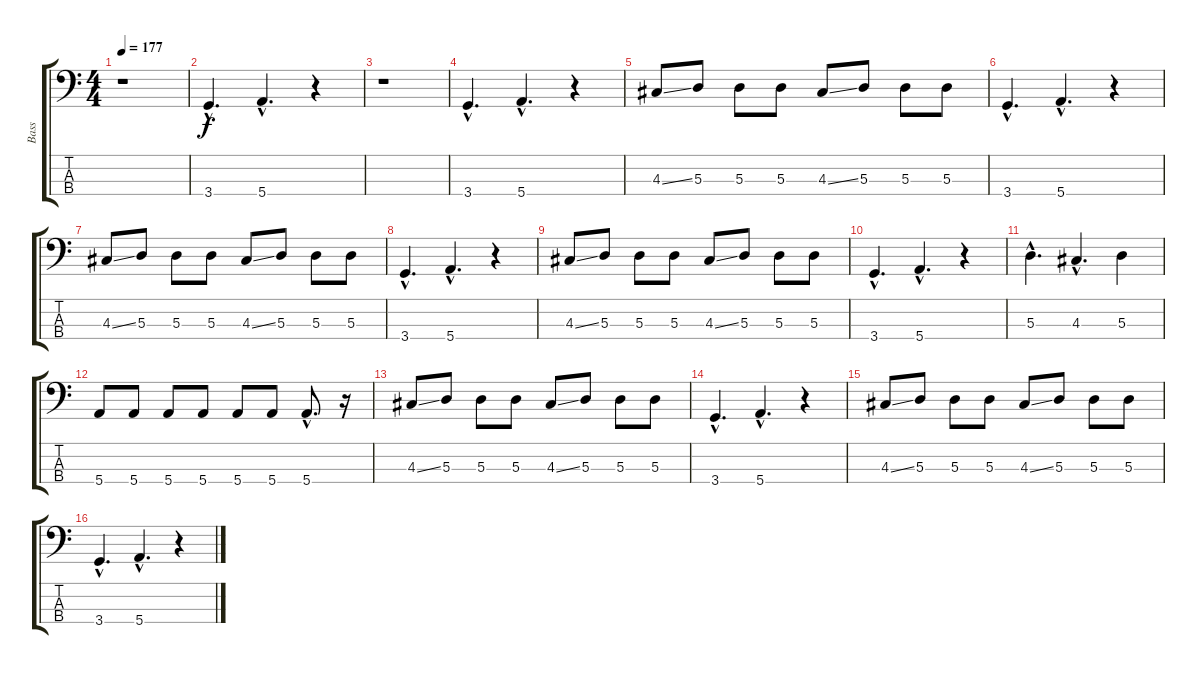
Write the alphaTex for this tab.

\track ("Bass" "Bass") {instrument electricbasspick}
\staff {score tabs}
\tuning (G2 D2 A1 E1) {hide}
\ts (4 4)
\tempo 177
\clef f4
\ks c
r.1{dy f instrument electricbasspick} |
3.4{hac}.4{d} 5.4{hac}.4{d} r.4 |
r.1 |
3.4{hac}.4{d} 5.4{hac}.4{d} r.4 |
4.3{ss}.8 5.3.8 5.3.8 5.3.8 4.3{ss}.8 5.3.8 5.3.8 5.3.8 |
3.4{hac}.4{d} 5.4{hac}.4{d} r.4 |
4.3{ss}.8 5.3.8 5.3.8 5.3.8 4.3{ss}.8 5.3.8 5.3.8 5.3.8 |
3.4{hac}.4{d} 5.4{hac}.4{d} r.4 |
4.3{ss}.8 5.3.8 5.3.8 5.3.8 4.3{ss}.8 5.3.8 5.3.8 5.3.8 |
3.4{hac}.4{d} 5.4{hac}.4{d} r.4 |
5.3{hac}.4{d} 4.3{hac}.4{d} 5.3.4 |
5.4.8 5.4.8 5.4.8 5.4.8 5.4.8 5.4.8 5.4{hac}.8{d} r.16 |
4.3{ss}.8 5.3.8 5.3.8 5.3.8 4.3{ss}.8 5.3.8 5.3.8 5.3.8 |
3.4{hac}.4{d} 5.4{hac}.4{d} r.4 |
4.3{ss}.8 5.3.8 5.3.8 5.3.8 4.3{ss}.8 5.3.8 5.3.8 5.3.8 |
3.4{hac}.4{d} 5.4{hac}.4{d} r.4
